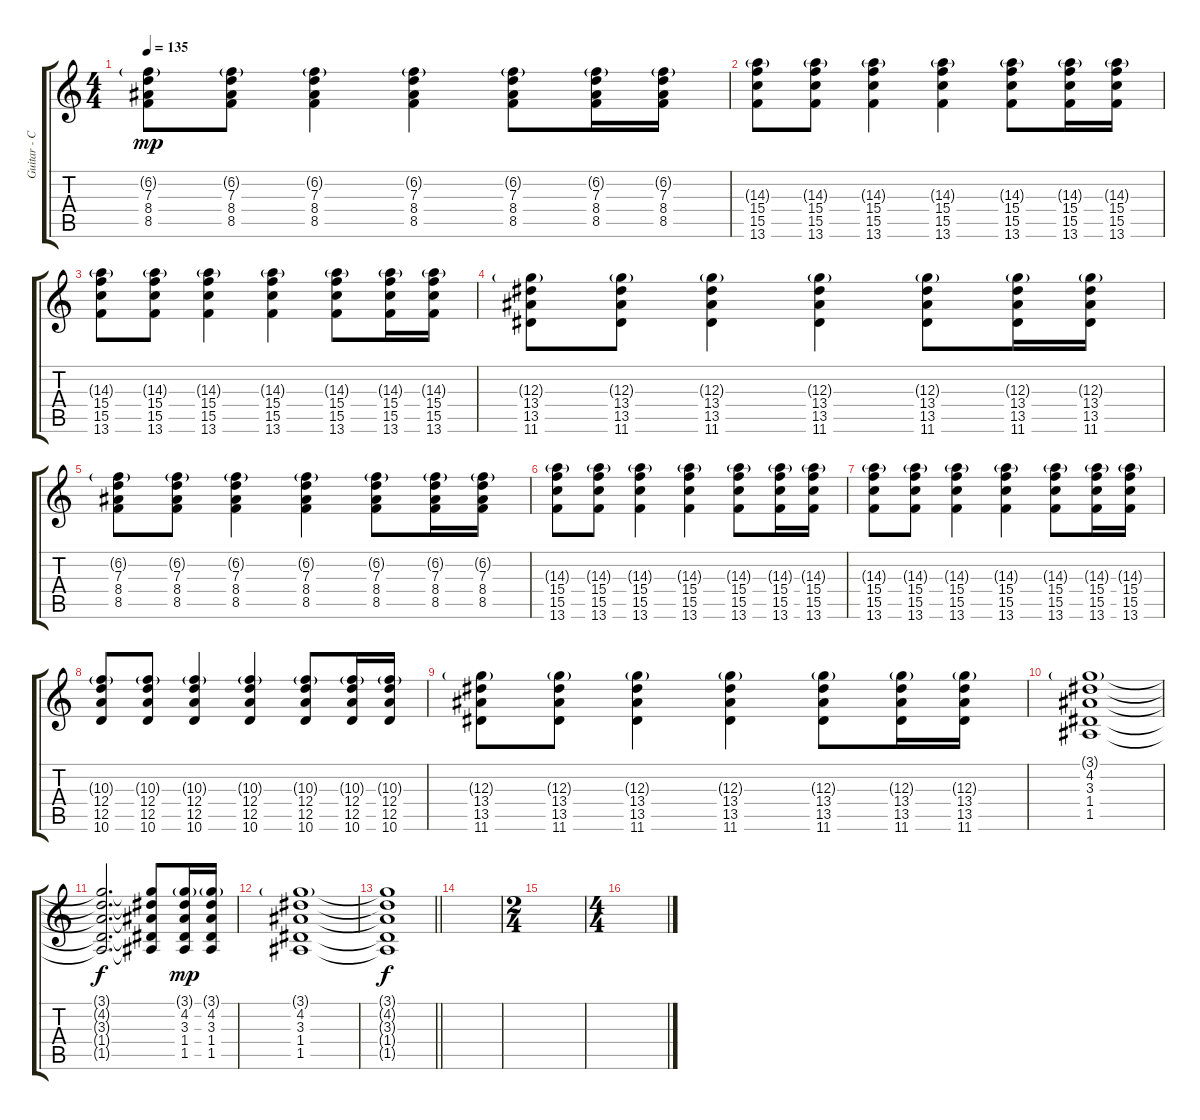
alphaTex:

\track ("Guitar - Chris" "Guitar - C") {instrument acousticguitarnylon}
\staff {score tabs}
\tuning (E4 B3 G3 D3 A2 E2) {hide}
\ts (4 4)
\tempo 135
\clef g2
\ks c
(6.2{g} 7.3 8.4 8.5).8{dy mp} (6.2{g} 7.3 8.4 8.5).8 (6.2{g} 7.3 8.4 8.5).4 (6.2{g} 7.3 8.4 8.5).4 (6.2{g} 7.3 8.4 8.5).8 (6.2{g} 7.3 8.4 8.5).16 (6.2{g} 7.3 8.4 8.5).16 |
(14.3{g} 15.4 15.5 13.6).8 (14.3{g} 15.4 15.5 13.6).8 (14.3{g} 15.4 15.5 13.6).4 (14.3{g} 15.4 15.5 13.6).4 (14.3{g} 15.4 15.5 13.6).8 (14.3{g} 15.4 15.5 13.6).16 (14.3{g} 15.4 15.5 13.6).16 |
(14.3{g} 15.4 15.5 13.6).8 (14.3{g} 15.4 15.5 13.6).8 (14.3{g} 15.4 15.5 13.6).4 (14.3{g} 15.4 15.5 13.6).4 (14.3{g} 15.4 15.5 13.6).8 (14.3{g} 15.4 15.5 13.6).16 (14.3{g} 15.4 15.5 13.6).16 |
(12.3{g} 13.4 13.5 11.6).8 (12.3{g} 13.4 13.5 11.6).8 (12.3{g} 13.4 13.5 11.6).4 (12.3{g} 13.4 13.5 11.6).4 (12.3{g} 13.4 13.5 11.6).8 (12.3{g} 13.4 13.5 11.6).16 (12.3{g} 13.4 13.5 11.6).16 |
(6.2{g} 7.3 8.4 8.5).8 (6.2{g} 7.3 8.4 8.5).8 (6.2{g} 7.3 8.4 8.5).4 (6.2{g} 7.3 8.4 8.5).4 (6.2{g} 7.3 8.4 8.5).8 (6.2{g} 7.3 8.4 8.5).16 (6.2{g} 7.3 8.4 8.5).16 |
(14.3{g} 15.4 15.5 13.6).8 (14.3{g} 15.4 15.5 13.6).8 (14.3{g} 15.4 15.5 13.6).4 (14.3{g} 15.4 15.5 13.6).4 (14.3{g} 15.4 15.5 13.6).8 (14.3{g} 15.4 15.5 13.6).16 (14.3{g} 15.4 15.5 13.6).16 |
(14.3{g} 15.4 15.5 13.6).8 (14.3{g} 15.4 15.5 13.6).8 (14.3{g} 15.4 15.5 13.6).4 (14.3{g} 15.4 15.5 13.6).4 (14.3{g} 15.4 15.5 13.6).8 (14.3{g} 15.4 15.5 13.6).16 (14.3{g} 15.4 15.5 13.6).16 |
(10.3{g} 12.4 12.5 10.6).8 (10.3{g} 12.4 12.5 10.6).8 (10.3{g} 12.4 12.5 10.6).4 (10.3{g} 12.4 12.5 10.6).4 (10.3{g} 12.4 12.5 10.6).8 (10.3{g} 12.4 12.5 10.6).16 (10.3{g} 12.4 12.5 10.6).16 |
(12.3{g} 13.4 13.5 11.6).8 (12.3{g} 13.4 13.5 11.6).8 (12.3{g} 13.4 13.5 11.6).4 (12.3{g} 13.4 13.5 11.6).4 (12.3{g} 13.4 13.5 11.6).8 (12.3{g} 13.4 13.5 11.6).16 (12.3{g} 13.4 13.5 11.6).16 |
(3.1{g} 4.2 3.3 1.4 1.5).1 |
(3.1{t} 4.2{t} 3.3{t} 1.4{t} 1.5{t}).2{d dy f} (3.1{t} 4.2{t} 3.3{t} 1.4{t} 1.5{t}).8 (3.1{g} 4.2 3.3 1.4 1.5).16{dy mp} (3.1{g} 4.2 3.3 1.4 1.5).16 |
(3.1{g} 4.2 3.3 1.4 1.5).1 |
\barLineRight lightlight
(3.1{t} 4.2{t} 3.3{t} 1.4{t} 1.5{t}).1{dy f} |
\section ("" "")
|
\ts (2 4)
|
\ts (4 4)
